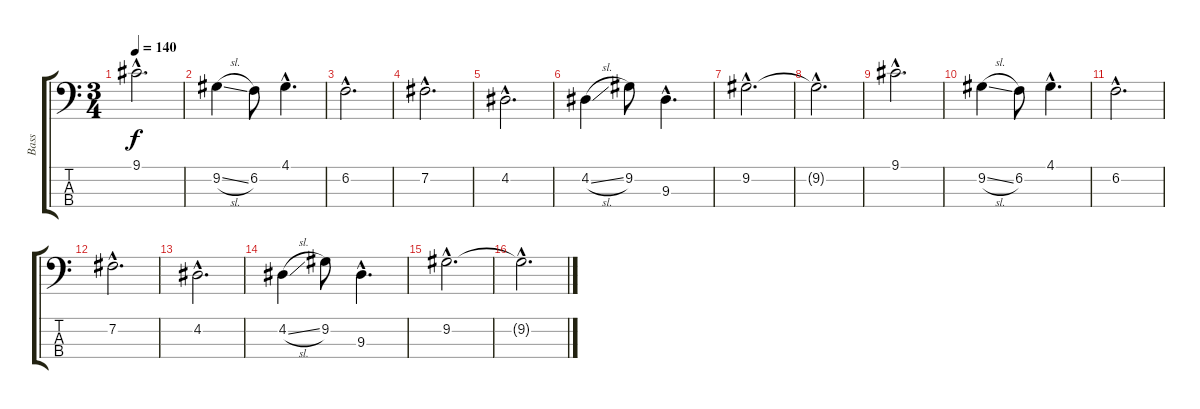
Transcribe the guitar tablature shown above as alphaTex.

\track ("Bass" "Bass") {instrument electricbassfinger}
\staff {score tabs}
\tuning (E2 B1 Gb1 Db1) {hide}
\ts (3 4)
\tempo 140
\clef f4
\ks c
9.1{hac}.2{d dy f} |
9.2{sl}.4 6.2.8 4.1{hac}.4{d} |
6.2{hac}.2{d} |
7.2{hac}.2{d} |
4.2{hac}.2{d} |
4.2{sl}.4 9.2.8 9.3{hac}.4{d} |
9.2{hac}.2{d} |
9.2{hac t}.2{d} |
9.1{hac}.2{d} |
9.2{sl}.4 6.2.8 4.1{hac}.4{d} |
6.2{hac}.2{d} |
7.2{hac}.2{d} |
4.2{hac}.2{d} |
4.2{sl}.4 9.2.8 9.3{hac}.4{d} |
9.2{hac}.2{d} |
9.2{hac t}.2{d}
